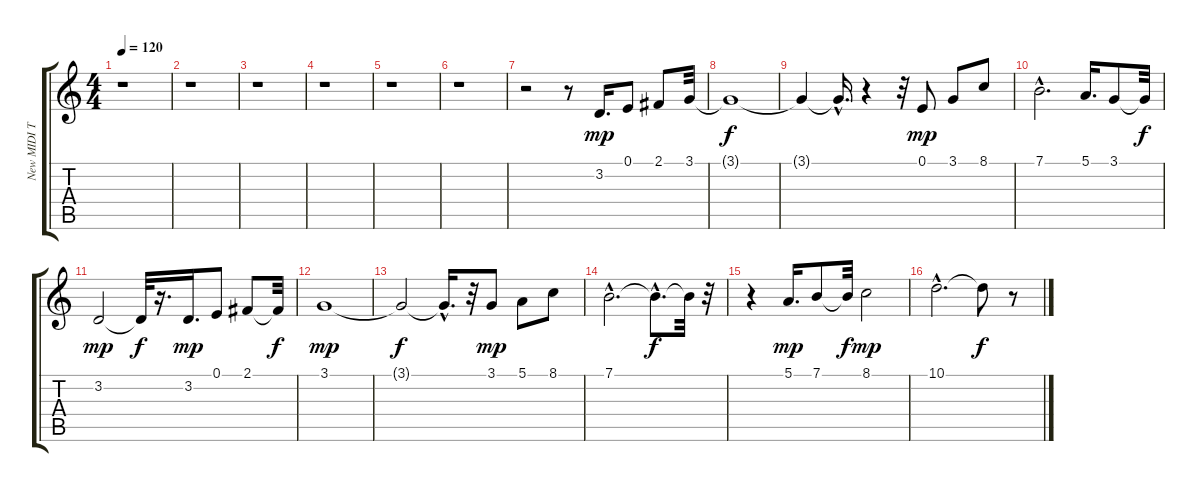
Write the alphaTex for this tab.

\track ("New MIDI Track" "New MIDI T") {instrument harpsichord}
\staff {score tabs}
\tuning (E4 B3 G3 D3 A2 E2) {hide}
\ts (4 4)
\tempo 120
\clef g2
\ks c
r.1{dy f} |
r.1 |
r.1 |
r.1 |
r.1 |
r.1 |
r.2 r.8 3.2.16{d dy mp} 0.1.8 2.1.8 3.1.32 |
3.1{t}.1{dy f} |
3.1{t}.4 3.1{hac t}.16{d} r.4 r.32 0.1.8{dy mp} 3.1.8 8.1.8 |
7.1{hac}.2{d} 5.1.16{d} 3.1.8 3.1{t}.32{dy f} |
3.2.2{dy mp} 3.2{t}.32{dy f} r.16{d} 3.2.16{d dy mp} 0.1.8 2.1.8 2.1{t}.32{dy f} |
3.1.1{dy mp} |
3.1{t}.2{dy f} 3.1{hac t}.16{d} r.32 3.1.8{dy mp} 5.1.8 8.1.8 |
7.1{hac}.2{d} 7.1{hac t}.8{d dy f} 7.1{t}.32 r.32 |
r.4 5.1.16{d dy mp} 7.1.8 7.1{t}.32{dy f} 8.1.2{dy mp} |
10.1{hac}.2{d} 10.1{t}.8{dy f} r.8
